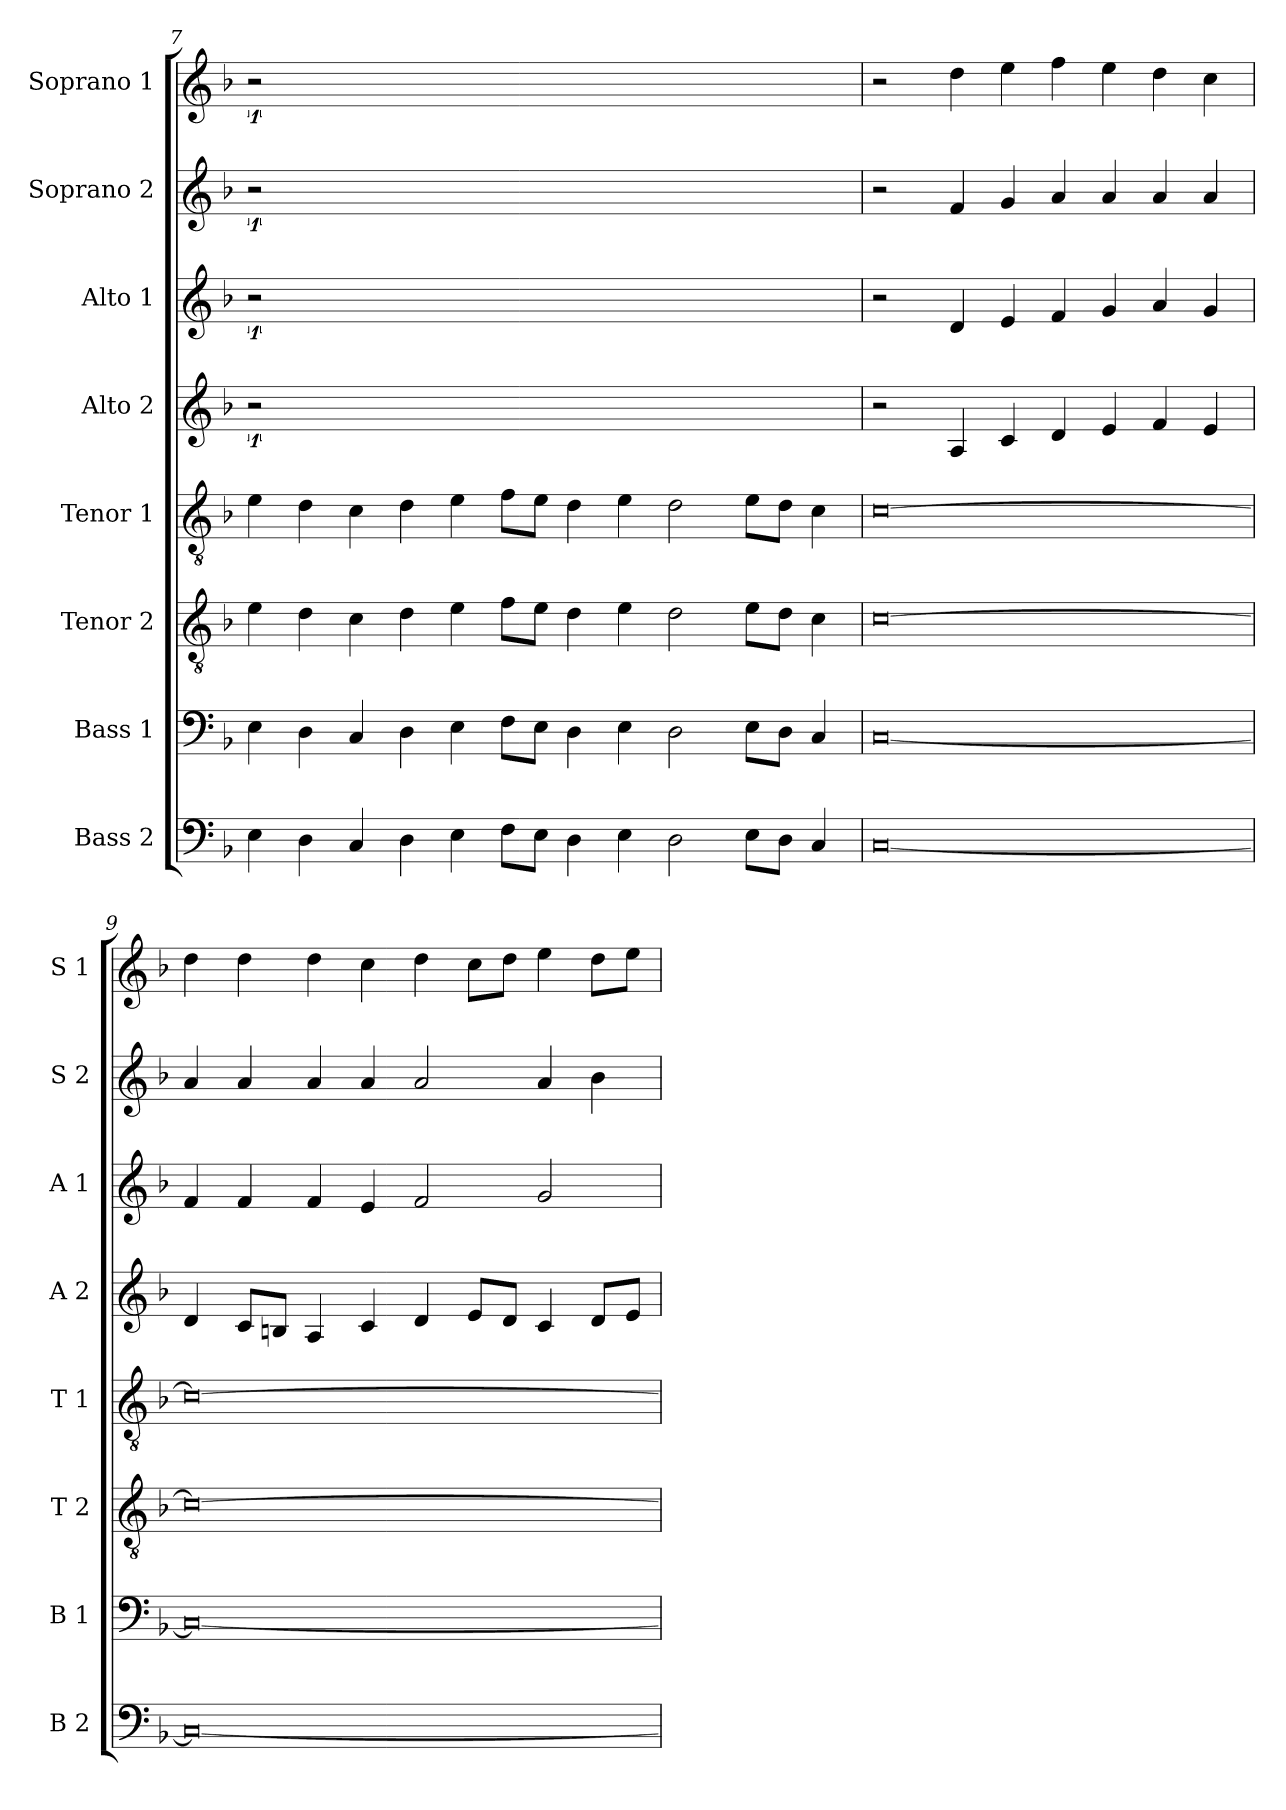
**kern	**kern	**kern	**kern	**kern	**kern	**kern	**kern
*part8	*part7	*part6	*part5	*part4	*part3	*part2	*part1
*staff8	*staff7	*staff6	*staff5	*staff4	*staff3	*staff2	*staff1
*I"Bass 2	*I"Bass 1	*I"Tenor 2	*I"Tenor 1	*I"Alto 2	*I"Alto 1	*I"Soprano 2	*I"Soprano 1
*I'B 2	*I'B 1	*I'T 2	*I'T 1	*I'A 2	*I'A 1	*I'S 2	*I'S 1
*clefF4	*clefF4	*clefGv2	*clefGv2	*clefG2	*clefG2	*clefG2	*clefG2
*k[b-]	*k[b-]	*k[b-]	*k[b-]	*k[b-]	*k[b-]	*k[b-]	*k[b-]
*d:	*d:	*d:	*d:	*d:	*d:	*d:	*d:
=7	=7	=7	=7	=7	=7	=7	=7
4E	4E	4e	4e	1%3r	1%3r	1%3r	1%3r
4D	4D	4d	4d	.	.	.	.
4C	4C	4c	4c	.	.	.	.
4D	4D	4d	4d	.	.	.	.
4E	4E	4e	4e	.	.	.	.
8FL	8FL	8fL	8fL	.	.	.	.
8EJ	8EJ	8eJ	8eJ	.	.	.	.
4D	4D	4d	4d	.	.	.	.
4E	4E	4e	4e	.	.	.	.
2D	2D	2d	2d	.	.	.	.
8EL	8EL	8eL	8eL	.	.	.	.
8DJ	8DJ	8dJ	8dJ	.	.	.	.
4C	4C	4c	4c	.	.	.	.
=8	=8	=8	=8	=8	=8	=8	=8
[0C	[0C	[0c	[0c	2r	2r	2r	2r
.	.	.	.	4A	4d	4f	4dd
.	.	.	.	4c	4e	4g	4ee
.	.	.	.	4d	4f	4a	4ff
.	.	.	.	4e	4g	4a	4ee
.	.	.	.	4f	4a	4a	4dd
.	.	.	.	4e	4g	4a	4cc
=9	=9	=9	=9	=9	=9	=9	=9
0C_	0C_	0c_	0c_	4d	4f	4a	4dd
.	.	.	.	8cL	4f	4a	4dd
.	.	.	.	8BnJ	.	.	.
.	.	.	.	4A	4f	4a	4dd
.	.	.	.	4c	4e	4a	4cc
.	.	.	.	4d	2f	2a	4dd
.	.	.	.	8eL	.	.	8ccL
.	.	.	.	8dJ	.	.	8ddJ
.	.	.	.	4c	2g	4a	4ee
.	.	.	.	8dL	.	4b-	8ddL
.	.	.	.	8eJ	.	.	8eeJ
=	=	=	=	=	=	=	=
*-	*-	*-	*-	*-	*-	*-	*-
